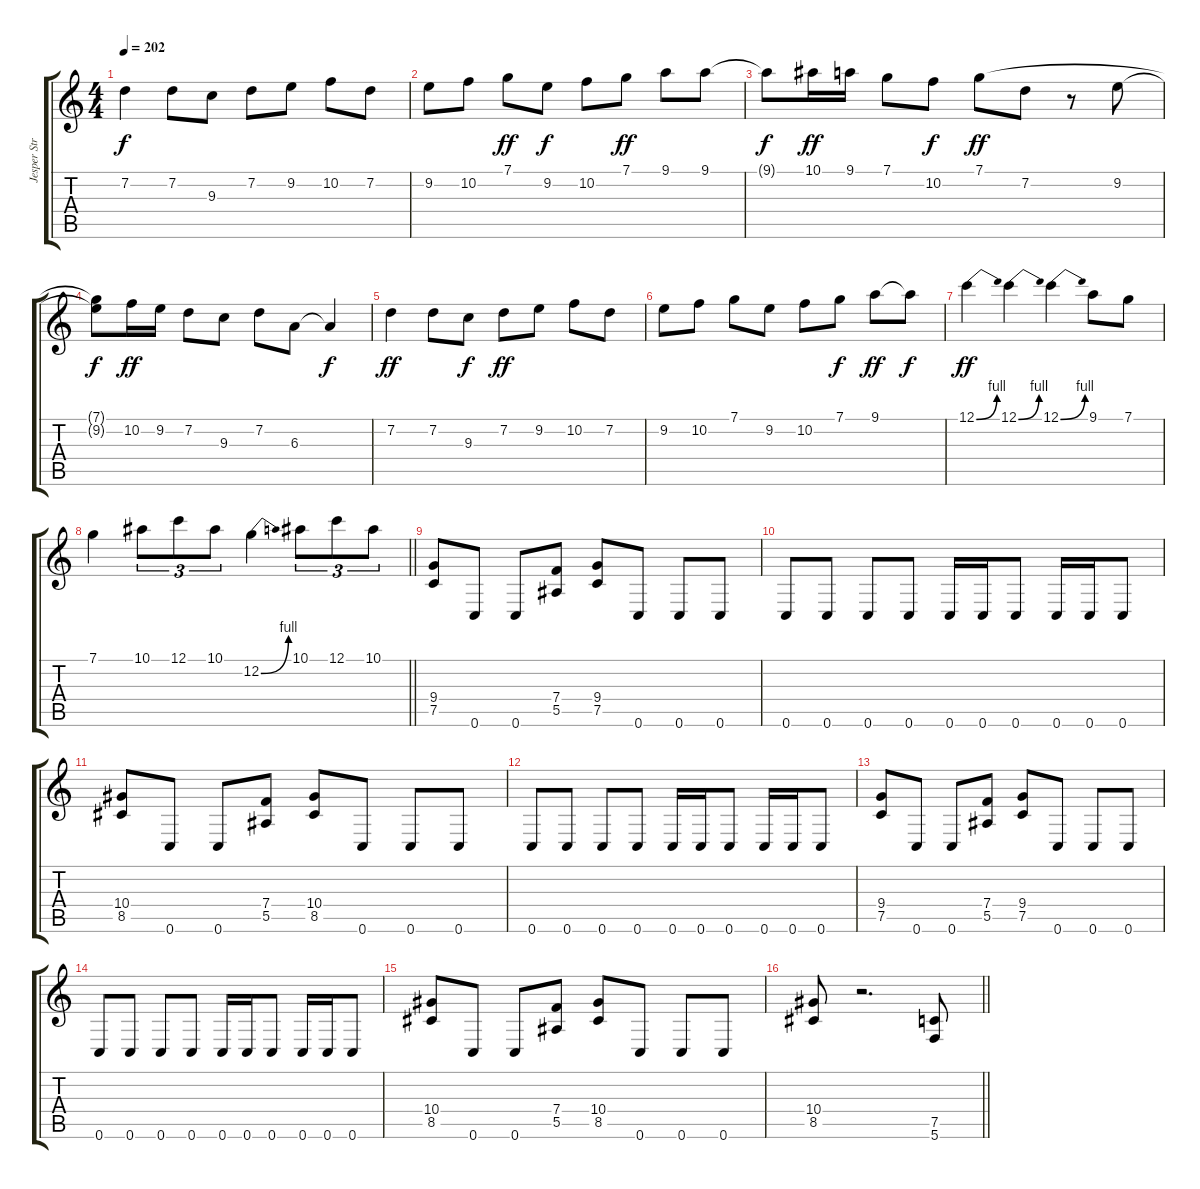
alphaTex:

\track ("Jesper Stromblad" "Jesper Str") {instrument distortionguitar}
\staff {score tabs}
\tuning (C4 G3 Eb3 Bb2 F2 C2) {hide}
\ts (4 4)
\tempo 202
\clef g2
\ks c
7.2.4{dy f} 7.2.8 9.3.8 7.2.8 9.2.8 10.2.8 7.2.8 |
9.2.8 10.2.8 7.1.8{dy ff} 9.2.8{dy f} 10.2.8 7.1.8{dy ff} 9.1.8 9.1.8 |
9.1{t}.8{dy f} 10.1.16{dy ff} 9.1.16 7.1.8 10.2.8{dy f} 7.1.8{dy ff} 7.2.8 r.8 9.2.8 |
(7.1{t} 9.2{t}).8{dy f} 10.2.16{dy ff} 9.2.16 7.2.8 9.3.8 7.2.8 6.3.8 6.3{t}.4{dy f} |
7.2.4{dy ff} 7.2.8 9.3.8{dy f} 7.2.8{dy ff} 9.2.8 10.2.8 7.2.8 |
9.2.8 10.2.8 7.1.8 9.2.8 10.2.8 7.1.8{dy f} 9.1.8{dy ff} 9.1{t}.8{dy f} |
12.1{be (bend 0 0 60 4)}.4{dy ff} 12.1{be (bend 0 0 60 4)}.4 12.1{be (bend 0 0 60 4)}.4 9.1.8 7.1.8 |
\barLineRight lightlight
7.1.4 10.1.8{tu (3 2)} 12.1.8{tu (3 2)} 10.1.8{tu (3 2)} 12.2{be (bend 0 0 60 4)}.4 10.1.8{tu (3 2)} 12.1.8{tu (3 2)} 10.1.8{tu (3 2)} |
(9.4 7.5).8 0.6.8 0.6.8 (7.4 5.5).8 (9.4 7.5).8 0.6.8 0.6.8 0.6.8 |
0.6.8 0.6.8 0.6.8 0.6.8 0.6.16 0.6.16 0.6.8 0.6.16 0.6.16 0.6.8 |
(10.4 8.5).8 0.6.8 0.6.8 (7.4 5.5).8 (10.4 8.5).8 0.6.8 0.6.8 0.6.8 |
0.6.8 0.6.8 0.6.8 0.6.8 0.6.16 0.6.16 0.6.8 0.6.16 0.6.16 0.6.8 |
(9.4 7.5).8 0.6.8 0.6.8 (7.4 5.5).8 (9.4 7.5).8 0.6.8 0.6.8 0.6.8 |
0.6.8 0.6.8 0.6.8 0.6.8 0.6.16 0.6.16 0.6.8 0.6.16 0.6.16 0.6.8 |
(10.4 8.5).8 0.6.8 0.6.8 (7.4 5.5).8 (10.4 8.5).8 0.6.8 0.6.8 0.6.8 |
\barLineRight lightlight
(10.4 8.5).8 r.2{d} (7.5 5.6).8
